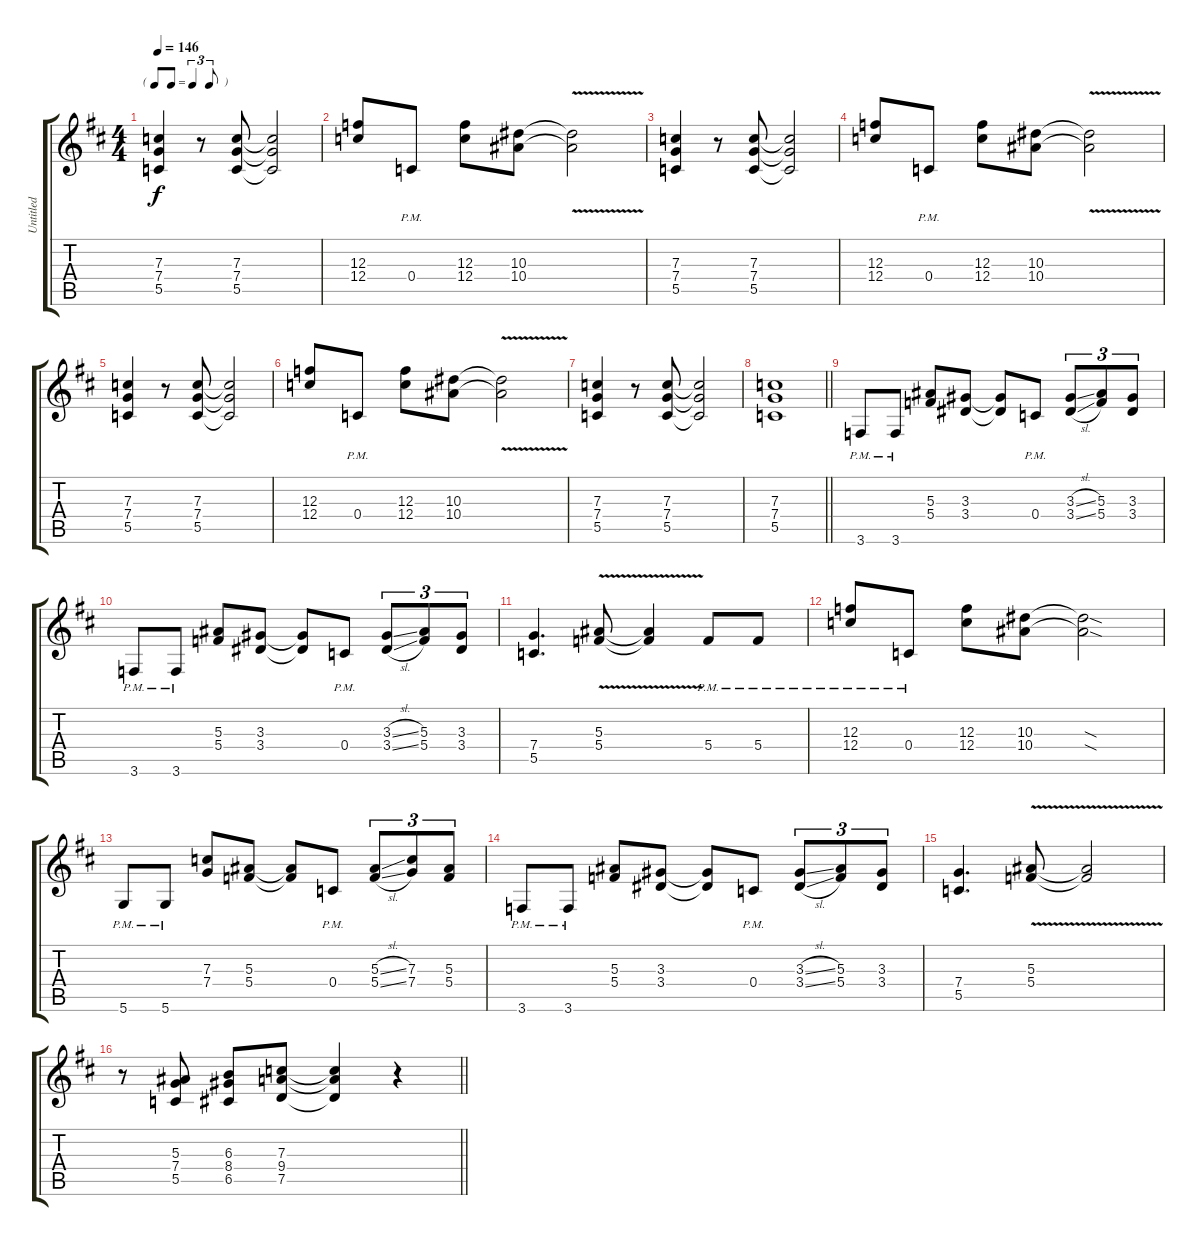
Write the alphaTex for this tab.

\track ("Untitled" "Untitled") {instrument distortionguitar}
\staff {score tabs}
\tuning (D4 A3 F3 C3 G2 D2) {hide}
\ts (4 4)
\tf triplet8th
\tempo 146
\clef g2
\ks d
(7.3 7.4 5.5).4{dy f} r.8 (7.3 7.4 5.5).8 (7.3{t} 7.4{t} 5.5{t}).2 |
(12.3 12.4).8 0.4{pm}.8 (12.3 12.4).8 (10.3 10.4).8 (10.3{v t} 10.4{v t}).2 |
(7.3 7.4 5.5).4 r.8 (7.3 7.4 5.5).8 (7.3{t} 7.4{t} 5.5{t}).2 |
(12.3 12.4).8 0.4{pm}.8 (12.3 12.4).8 (10.3 10.4).8 (10.3{v t} 10.4{v t}).2 |
(7.3 7.4 5.5).4 r.8 (7.3 7.4 5.5).8 (7.3{t} 7.4{t} 5.5{t}).2 |
(12.3 12.4).8 0.4{pm}.8 (12.3 12.4).8 (10.3 10.4).8 (10.3{v t} 10.4{v t}).2 |
(7.3 7.4 5.5).4 r.8 (7.3 7.4 5.5).8 (7.3{t} 7.4{t} 5.5{t}).2 |
\barLineRight lightlight
(7.3 7.4 5.5).1 |
3.6{pm}.8 3.6{pm}.8 (5.3 5.4).8 (3.3 3.4).8 (3.3{t} 3.4{t}).8 0.4{pm}.8 (3.3{sl} 3.4{sl}).8{tu (3 2)} (5.3 5.4).8{tu (3 2)} (3.3 3.4).8{tu (3 2)} |
3.6{pm}.8 3.6{pm}.8 (5.3 5.4).8 (3.3 3.4).8 (3.3{t} 3.4{t}).8 0.4{pm}.8 (3.3{sl} 3.4{sl}).8{tu (3 2)} (5.3 5.4).8{tu (3 2)} (3.3 3.4).8{tu (3 2)} |
(7.4 5.5).4{d} (5.3{v} 5.4{v}).8 (5.3{v t} 5.4{v t}).4 5.4{pm}.8 5.4{pm}.8 |
(12.3{pm} 12.4{pm}).8 0.4{pm}.8 (12.3 12.4).8 (10.3 10.4).8 (10.3{sod t} 10.4{sod t}).2 |
5.6{pm}.8 5.6{pm}.8 (7.3 7.4).8 (5.3 5.4).8 (5.3{t} 5.4{t}).8 0.4{pm}.8 (5.3{sl} 5.4{sl}).8{tu (3 2)} (7.3 7.4).8{tu (3 2)} (5.3 5.4).8{tu (3 2)} |
3.6{pm}.8 3.6{pm}.8 (5.3 5.4).8 (3.3 3.4).8 (3.3{t} 3.4{t}).8 0.4{pm}.8 (3.3{sl} 3.4{sl}).8{tu (3 2)} (5.3 5.4).8{tu (3 2)} (3.3 3.4).8{tu (3 2)} |
(7.4 5.5).4{d} (5.3{v} 5.4{v}).8 (5.3{v t} 5.4{v t}).2 |
\barLineRight lightlight
r.8 (5.3 7.4 5.5).8 (6.3 8.4 6.5).8 (7.3 9.4 7.5).8 (7.3{t} 9.4{t} 7.5{t}).4 r.4
